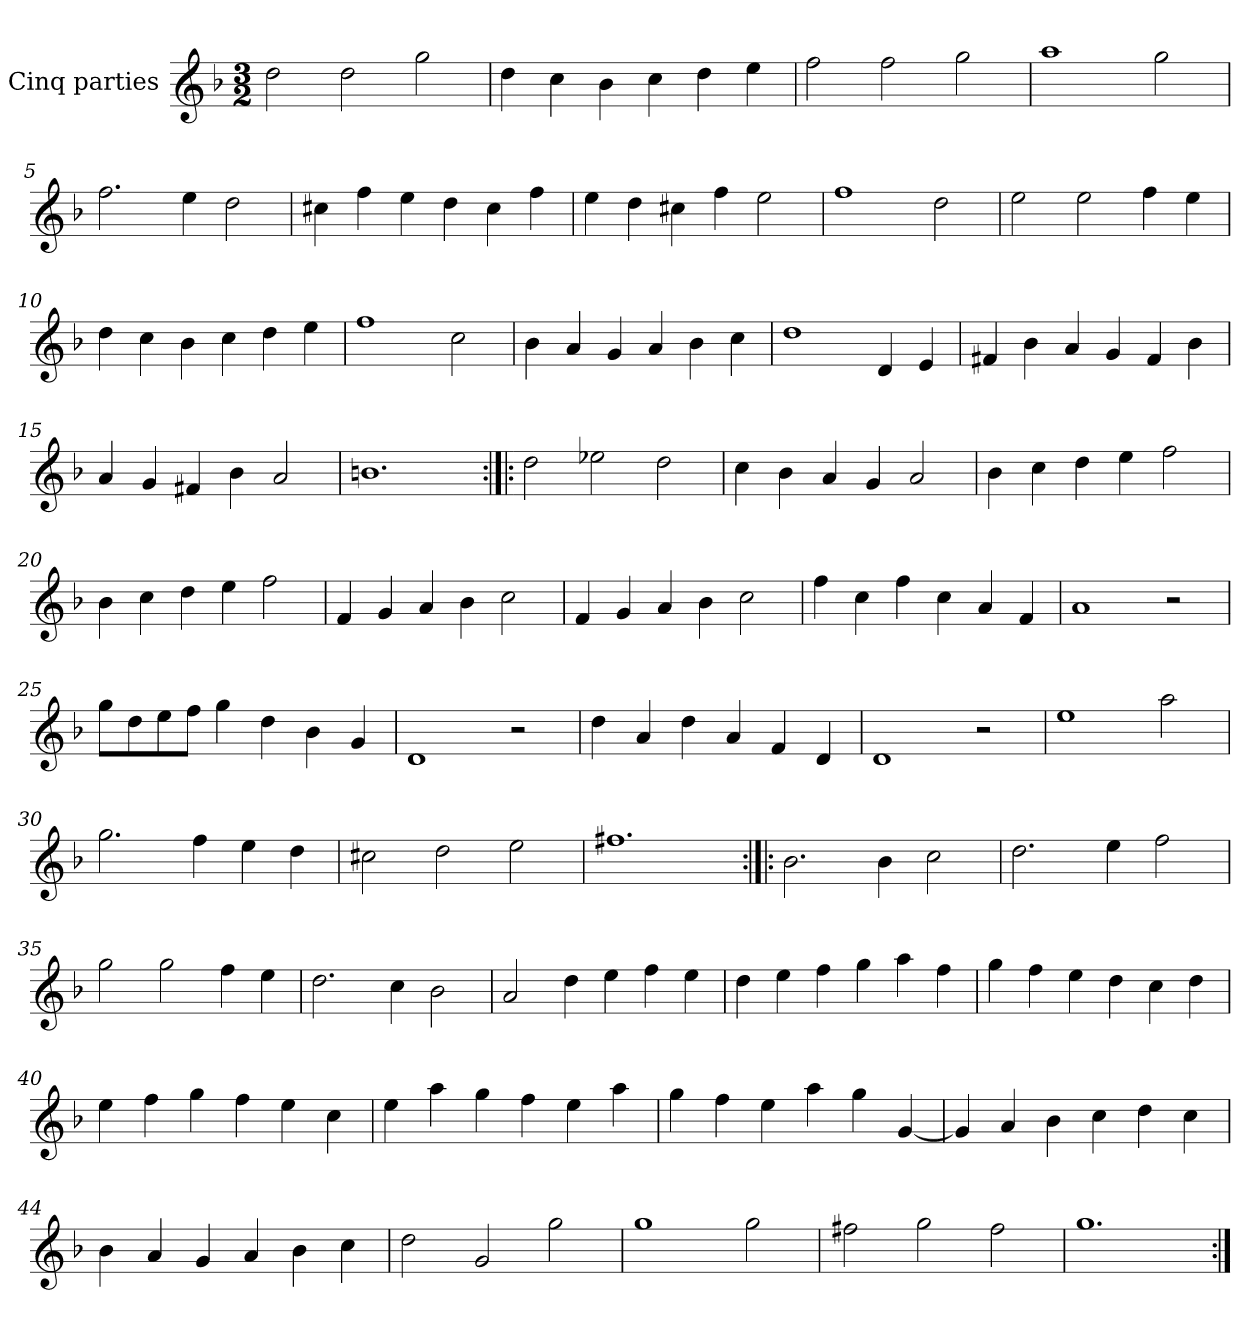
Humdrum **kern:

**kern
*part1
*staff1
*I"Cinq parties
*clefG2
*k[b-]
*M3/2
*MM180
=1
2dd\
2dd\
2gg\
=2
4dd\
4cc\
4b-\
4cc\
4dd\
4ee\
=3
2ff\
2ff\
2gg\
=4
1aa
2gg\
=5
2.ff\
4ee\
2dd\
=6
4cc#X\
4ff\
4ee\
4dd\
4cc#\
4ff\
=7
4ee\
4dd\
4cc#X\
4ff\
2ee\
=8
1ff
2dd\
=9
2ee\
2ee\
4ff\
4ee\
=10
4dd\
4cc\
4b-\
4cc\
4dd\
4ee\
=11
1ff
2cc\
=12
4b-\
4a/
4g/
4a/
4b-\
4cc\
=13
1dd
4d/
4e/
=14
4f#X/
4b-\
4a/
4g/
4f#/
4b-\
=15
4a/
4g/
4f#X/
4b-\
2a/
=16
1.bn
=17:|!|:
2dd\
2ee-X\
2dd\
=18
4cc\
4b-\
4a/
4g/
2a/
=19
4b-\
4cc\
4dd\
4ee\
2ff\
=20
4b-\
4cc\
4dd\
4ee\
2ff\
=21
4f/
4g/
4a/
4b-\
2cc\
=22
4f/
4g/
4a/
4b-\
2cc\
=23
4ff\
4cc\
4ff\
4cc\
4a/
4f/
=24
1a
2r
=25
8gg\L
8dd\
8ee\
8ff\J
4gg\
4dd\
4b-\
4g/
=26
1d
2r
=27
4dd\
4a/
4dd\
4a/
4f/
4d/
=28
1d
2r
=29
1ee
2aa\
=30
2.gg\
4ff\
4ee\
4dd\
=31
2cc#X\
2dd\
2ee\
=32
1.ff#X
=33:|!|:
2.b-\
4b-\
2cc\
=34
2.dd\
4ee\
2ff\
=35
2gg\
2gg\
4ff\
4ee\
=36
2.dd\
4cc\
2b-\
=37
2a/
4dd\
4ee\
4ff\
4ee\
=38
4dd\
4ee\
4ff\
4gg\
4aa\
4ff\
=39
4gg\
4ff\
4ee\
4dd\
4cc\
4dd\
=40
4ee\
4ff\
4gg\
4ff\
4ee\
4cc\
=41
4ee\
4aa\
4gg\
4ff\
4ee\
4aa\
=42
4gg\
4ff\
4ee\
4aa\
4gg\
[4g/
=43
4g/]
4a/
4b-\
4cc\
4dd\
4cc\
=44
4b-\
4a/
4g/
4a/
4b-\
4cc\
=45
2dd\
2g/
2gg\
=46
1gg
2gg\
=47
2ff#X\
2gg\
2ff#\
=48
1.gg
=:|!
*-
